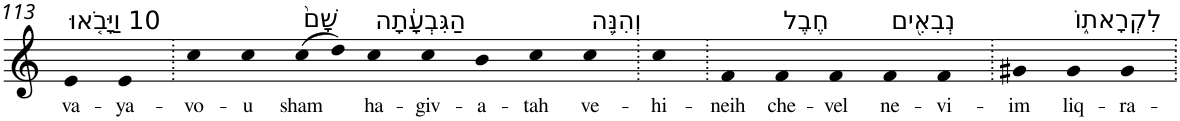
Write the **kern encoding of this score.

**kern	**text
*part1	*part1
*staff1	*staff1
*I"Piano	*
*I'Pno	*
!!LO:PB:g=z
*clefG2	*
*k[]	*
=113	=113
!LO:TX:a:t=10 וַיָּבֹ֤אוּ	!
!	!LO:LY:b
4e	va-
!	!LO:LY:b
4e	-ya-
=114.	=114.
!	!LO:LY:b
4cc	-vo-
!	!LO:LY:b
4cc	-u
!LO:TX:a:t=שָׁם֙	!
!	!LO:LY:b
(>8cc	sham
8dd)	.
!LO:TX:a:t=הַגִּבְעָ֔תָה	!
!	!LO:LY:b
4cc	ha-
!	!LO:LY:b
4cc	-giv-
!	!LO:LY:b
4b	-a-
!	!LO:LY:b
4cc	-tah
!LO:TX:a:t=וְהִנֵּ֥ה	!
!	!LO:LY:b
4cc	ve-
=115.	=115.
!	!LO:LY:b
4cc	-hi-
=116.	=116.
!	!LO:LY:b
4f	-neih
!LO:TX:a:t=חֶבֶל	!
!	!LO:LY:b
4f	che-
!	!LO:LY:b
4f	-vel
!LO:TX:a:t=נְבִאִ֖ים	!
!	!LO:LY:b
4f	ne-
!	!LO:LY:b
4f	-vi-
=117.	=117.
!	!LO:LY:b
4g#X	-im
!LO:TX:a:t=לִקְרָאת֑וֹ	!
!	!LO:LY:b
4g#	liq-
!	!LO:LY:b
4g#	-ra-
=.	=.
*-	*-
